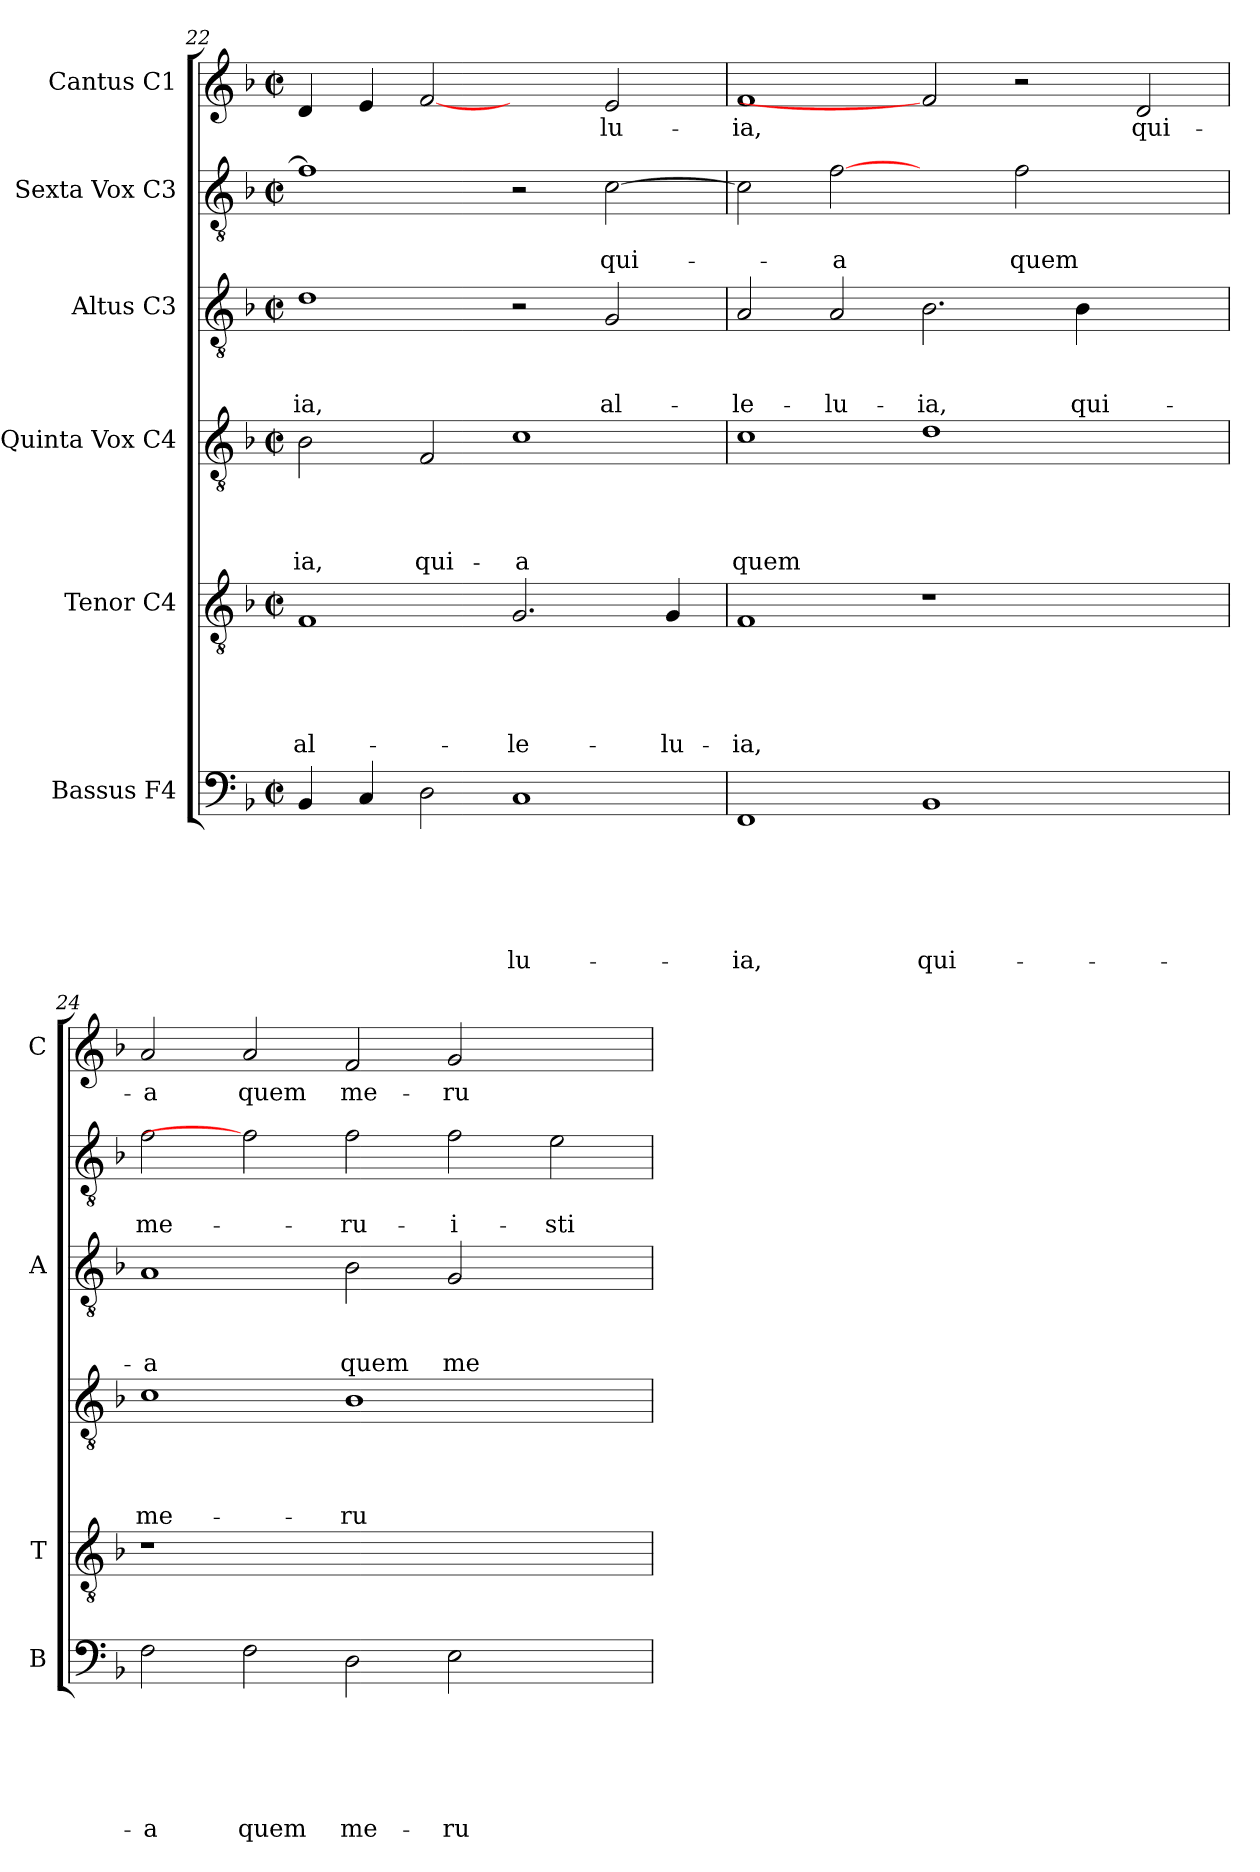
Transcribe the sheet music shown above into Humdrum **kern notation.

**kern	**text	**text	**text	**text	**text	**text	**kern	**text	**text	**text	**text	**text	**kern	**text	**text	**text	**text	**kern	**text	**text	**text	**kern	**text	**text	**kern	**text
*part6	*part6	*part6	*part6	*part6	*part6	*part6	*part5	*part5	*part5	*part5	*part5	*part5	*part4	*part4	*part4	*part4	*part4	*part3	*part3	*part3	*part3	*part2	*part2	*part2	*part1	*part1
*staff6	*staff6	*staff6	*staff6	*staff6	*staff6	*staff6	*staff5	*staff5	*staff5	*staff5	*staff5	*staff5	*staff4	*staff4	*staff4	*staff4	*staff4	*staff3	*staff3	*staff3	*staff3	*staff2	*staff2	*staff2	*staff1	*staff1
*I"Bassus F4	*	*	*	*	*	*	*I"Tenor C4	*	*	*	*	*	*I"Quinta Vox C4	*	*	*	*	*I"Altus C3	*	*	*	*I"Sexta Vox C3	*	*	*I"Cantus C1	*
*I'B	*	*	*	*	*	*	*I'T	*	*	*	*	*	*	*	*	*	*	*I'A	*	*	*	*	*	*	*I'C	*
*clefF4	*	*	*	*	*	*	*clefGv2	*	*	*	*	*	*clefGv2	*	*	*	*	*clefGv2	*	*	*	*clefGv2	*	*	*clefG2	*
*k[b-]	*	*	*	*	*	*	*k[b-]	*	*	*	*	*	*k[b-]	*	*	*	*	*k[b-]	*	*	*	*k[b-]	*	*	*k[b-]	*
*F:	*	*	*	*	*	*	*F:	*	*	*	*	*	*F:	*	*	*	*	*F:	*	*	*	*F:	*	*	*F:	*
*M2/2	*	*	*	*	*	*	*M2/2	*	*	*	*	*	*M2/2	*	*	*	*	*M2/2	*	*	*	*M2/2	*	*	*M2/2	*
*met(c|)	*	*	*	*	*	*	*met(c|)	*	*	*	*	*	*met(c|)	*	*	*	*	*met(c|)	*	*	*	*met(c|)	*	*	*met(c|)	*
=22	=22	=22	=22	=22	=22	=22	=22	=22	=22	=22	=22	=22	=22	=22	=22	=22	=22	=22	=22	=22	=22	=22	=22	=22	=22	=22
!	!	!	!	!	!	!	!	!	!	!	!	!LO:LY:b	!	!	!	!	!LO:LY:b	!	!	!	!LO:LY:b	!	!	!	!	!
4BB-/	.	.	.	.	.	.	1F	.	.	.	.	al-	2B-\	.	.	.	-ia,	1d	.	.	-ia,	1f]	.	.	4d/	.
4C/	.	.	.	.	.	.	.	.	.	.	.	.	.	.	.	.	.	.	.	.	.	.	.	.	4e/	.
!	!	!	!	!	!	!	!	!	!	!	!	!	!	!	!	!	!LO:LY:b	!	!	!	!	!	!	!	!	!
2D\	.	.	.	.	.	.	.	.	.	.	.	.	2F/	.	.	.	qui-	.	.	.	.	.	.	.	[2f	.
!	!	!	!	!	!	!LO:LY:b	!	!	!	!	!	!LO:LY:b	!	!	!	!	!LO:LY:b	!	!	!	!	!	!	!	!	!
1C	.	.	.	.	.	-lu-	2.G/	.	.	.	.	-le-	1c	.	.	.	-a	2r	.	.	.	2r	.	.	2ryy	.
!	!	!	!	!	!	!	!	!	!	!	!	!	!	!	!	!	!	!	!	!	!LO:LY:b	!	!	!LO:LY:b	!	!LO:LY:b
.	.	.	.	.	.	.	.	.	.	.	.	.	.	.	.	.	.	2G/	.	.	al-	[2c\	.	qui-	2e/	-lu-
!	!	!	!	!	!	!	!	!	!	!	!	!LO:LY:b	!	!	!	!	!	!	!	!	!	!	!	!	!	!
.	.	.	.	.	.	.	4G/	.	.	.	.	-lu-	.	.	.	.	.	.	.	.	.	.	.	.	.	.
=23	=23	=23	=23	=23	=23	=23	=23	=23	=23	=23	=23	=23	=23	=23	=23	=23	=23	=23	=23	=23	=23	=23	=23	=23	=23	=23
!	!	!	!	!	!	!LO:LY:b	!	!	!	!	!	!LO:LY:b	!	!	!	!	!LO:LY:b	!	!	!	!LO:LY:b	!	!	!	!	!LO:LY:b
1FF	.	.	.	.	.	-ia,	1F	.	.	.	.	-ia,	1c	.	.	.	quem	2A/	.	.	-le-	2c\]	.	.	1f	-ia,
!	!	!	!	!	!	!	!	!	!	!	!	!	!	!	!	!	!	!	!	!	!LO:LY:b	!	!	!LO:LY:b	!	!
.	.	.	.	.	.	.	.	.	.	.	.	.	.	.	.	.	.	2A/	.	.	-lu-	[2f	.	-a	.	.
!	!	!	!	!	!	!LO:LY:b	!	!	!	!	!	!	!	!	!	!	!	!	!	!	!LO:LY:b	!	!	!	!	!
1BB-	.	.	.	.	.	qui-	1r	.	.	.	.	.	1d	.	.	.	.	2.B-\	.	.	-ia,	2ryy	.	.	2f]	.
!	!	!	!	!	!	!	!	!	!	!	!	!	!	!	!	!	!	!	!	!	!	!	!	!LO:LY:b	!	!
.	.	.	.	.	.	.	.	.	.	.	.	.	.	.	.	.	.	.	.	.	.	2f\	.	quem	2r	.
!	!	!	!	!	!	!	!	!	!	!	!	!	!	!	!	!	!	!	!	!	!LO:LY:b	!	!	!	!	!
.	.	.	.	.	.	.	.	.	.	.	.	.	.	.	.	.	.	4B-\	.	.	qui-	.	.	.	.	.
!	!	!	!	!	!	!	!	!	!	!	!	!	!	!	!	!	!	!	!	!	!	!	!	!	!	!LO:LY:b
2ryy	.	.	.	.	.	.	2ryy	.	.	.	.	.	2ryy	.	.	.	.	2ryy	.	.	.	2ryy	.	.	2d/	qui-
=24	=24	=24	=24	=24	=24	=24	=24	=24	=24	=24	=24	=24	=24	=24	=24	=24	=24	=24	=24	=24	=24	=24	=24	=24	=24	=24
!	!	!	!	!	!	!LO:LY:b	!	!	!	!	!	!	!	!	!	!	!LO:LY:b	!	!	!	!LO:LY:b	!	!	!LO:LY:b	!	!LO:LY:b
2F\	.	.	.	.	.	-a	1r	.	.	.	.	.	1c	.	.	.	me-	1A	.	.	-a	2f\	.	me-	2a/	-a
!	!	!	!	!	!	!LO:LY:b	!	!	!	!	!	!	!	!	!	!	!	!	!	!	!	!	!	!	!	!LO:LY:b
2F\	.	.	.	.	.	quem	.	.	.	.	.	.	.	.	.	.	.	.	.	.	.	2f]	.	.	2a/	quem
!	!	!	!	!	!	!LO:LY:b	!	!	!	!	!	!	!	!	!	!	!LO:LY:b	!	!	!	!LO:LY:b	!	!	!LO:LY:b	!	!LO:LY:b
2D\	.	.	.	.	.	me-	1.ryy	.	.	.	.	.	1B-	.	.	.	-ru-	2B-\	.	.	quem	2f\	.	-ru-	2f/	me-
!	!	!	!	!	!	!LO:LY:b	!	!	!	!	!	!	!	!	!	!	!	!	!	!	!LO:LY:b	!	!	!LO:LY:b	!	!LO:LY:b
2E\	.	.	.	.	.	-ru-	.	.	.	.	.	.	.	.	.	.	.	2G/	.	.	me-	2f\	.	-i-	2g/	-ru-
!	!	!	!	!	!	!	!	!	!	!	!	!	!	!	!	!	!	!	!	!	!	!	!	!LO:LY:b	!	!
2ryy	.	.	.	.	.	.	.	.	.	.	.	.	2ryy	.	.	.	.	2ryy	.	.	.	2e\	.	-sti	2ryy	.
=	=	=	=	=	=	=	=	=	=	=	=	=	=	=	=	=	=	=	=	=	=	=	=	=	=	=
*-	*-	*-	*-	*-	*-	*-	*-	*-	*-	*-	*-	*-	*-	*-	*-	*-	*-	*-	*-	*-	*-	*-	*-	*-	*-	*-
